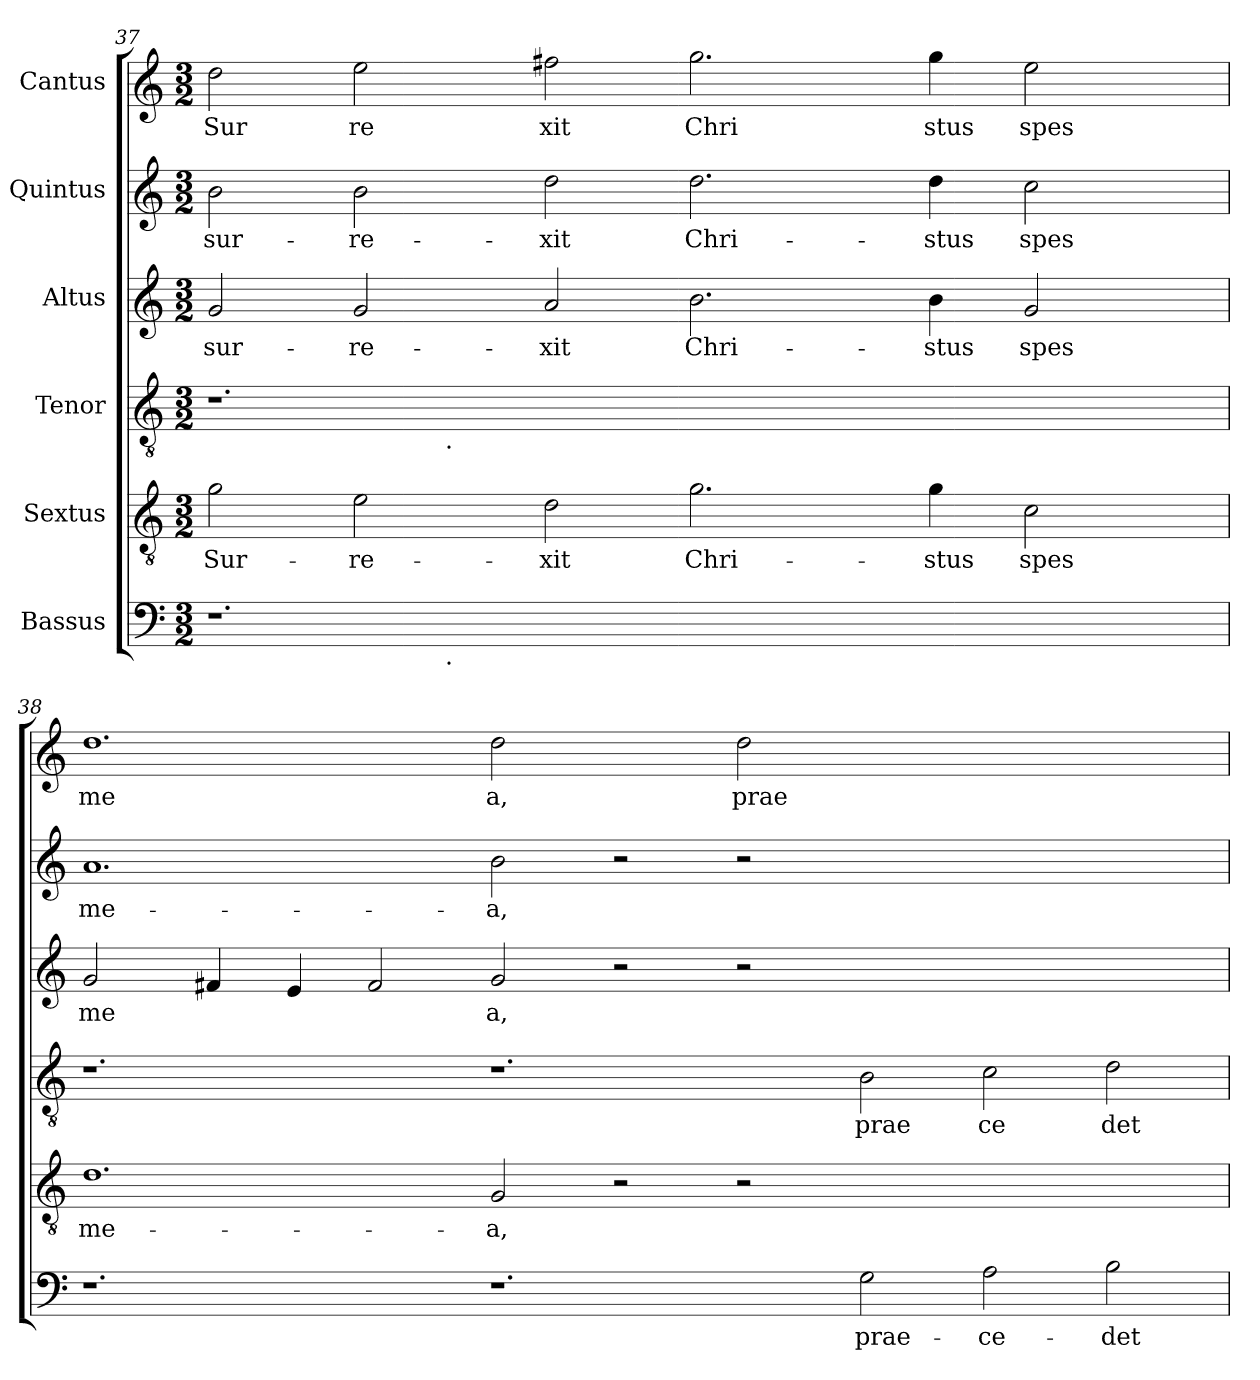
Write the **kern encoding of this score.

**kern	**text	**kern	**text	**kern	**text	**kern	**text	**kern	**text	**kern	**text
*part6	*part6	*part5	*part5	*part4	*part4	*part3	*part3	*part2	*part2	*part1	*part1
*staff6	*staff6	*staff5	*staff5	*staff4	*staff4	*staff3	*staff3	*staff2	*staff2	*staff1	*staff1
*I"Bassus	*	*I"Sextus	*	*I"Tenor	*	*I"Altus	*	*I"Quintus	*	*I"Cantus	*
!!LO:LB:g=z
*clefF4	*	*clefGv2	*	*clefGv2	*	*clefG2	*	*clefG2	*	*clefG2	*
*k[]	*	*k[]	*	*k[]	*	*k[]	*	*k[]	*	*k[]	*
*C:	*	*C:	*	*C:	*	*C:	*	*C:	*	*C:	*
*M3/2	*	*M3/2	*	*M3/2	*	*M3/2	*	*M3/2	*	*M3/2	*
=37	=37	=37	=37	=37	=37	=37	=37	=37	=37	=37	=37
!	!	!	!LO:LY:b:cj	!	!	!	!LO:LY:b:cj	!	!LO:LY:b:cj	!	!LO:LY:b:cj
*^	*	*	*	*^	*	*	*	*	*	*	*
1.r	2ryy	.	2g\	Sur-	1.r	2ryy	.	2g/	sur-	2b\	sur-	2dd\	Sur
!	!	!	!	!LO:LY:b:cj	!	!	!	!	!LO:LY:b:cj	!	!LO:LY:b:cj	!	!LO:LY:b:cj
.	8...ryy	.	2e\	-re-	.	8...ryy	.	2g/	-re-	2b\	-re-	2ee\	re
!	!	!	!	!	!	!LO:TX:b:t=.	!	!	!	!	!	!	!
!	!LO:TX:b:t=.	!	!	!	!	!	!	!	!	!	!	!	!
.	1ryy	.	.	.	.	1ryy	.	.	.	.	.	.	.
!	!	!	!	!LO:LY:b:cj	!	!	!	!	!LO:LY:b:cj	!	!LO:LY:b:cj	!	!LO:LY:b:cj
.	.	.	2d\	-xit	.	.	.	2a/	-xit	2dd\	-xit	2ff#X\	xit
!	!	!	!	!LO:LY:b:cj	!	!	!	!	!LO:LY:b:cj	!	!LO:LY:b:cj	!	!LO:LY:b:cj
1.ryy	.	.	2.g\	Chri-	1.ryy	.	.	2.b\	Chri-	2.dd\	Chri-	2.gg\	Chri
.	1ryy	.	.	.	.	1ryy	.	.	.	.	.	.	.
!	!	!	!	!LO:LY:b:cj	!	!	!	!	!LO:LY:b:cj	!	!LO:LY:b:cj	!	!LO:LY:b:cj
.	.	.	4g\	-stus	.	.	.	4b\	-stus	4dd\	-stus	4gg\	stus
!	!	!	!	!LO:LY:b:cj	!	!	!	!	!LO:LY:b:cj	!	!LO:LY:b:cj	!	!LO:LY:b:cj
.	.	.	2c\	spes	.	.	.	2g/	spes	2cc\	spes	2ee\	spes
.	4ryy	.	.	.	.	4ryy	.	.	.	.	.	.	.
.	64ryy	.	.	.	.	64ryy	.	.	.	.	.	.	.
=38	=38	=38	=38	=38	=38	=38	=38	=38	=38	=38	=38	=38	=38
!	!	!	!	!LO:LY:b:cj	!	!	!	!	!LO:LY:b:cj	!	!LO:LY:b:cj	!	!LO:LY:b:cj
*v	*v	*	*	*	*v	*v	*	*	*	*	*	*	*
1.r	.	1.d	me-	1.r	.	2g/	me-	1.a	me-	1.dd	me
!	!	!	!	!	!	!	!LO:LY:b:cj	!	!	!	!
.	.	.	.	.	.	4f#X/	--	.	.	.	.
!	!	!	!	!	!	!	!LO:LY:b:cj	!	!	!	!
.	.	.	.	.	.	4e/	--	.	.	.	.
!	!	!	!	!	!	!	!LO:LY:b:cj	!	!	!	!
.	.	.	.	.	.	2f#/	--	.	.	.	.
!	!	!	!LO:LY:b:cj	!	!	!	!LO:LY:b:cj	!	!LO:LY:b:cj	!	!LO:LY:b:cj
1.r	.	2G/	-a,	1.r	.	2g/	-a,	2b\	-a,	2dd\	a,
.	.	2r	.	.	.	2r	.	2r	.	2ryy	.
!	!	!	!	!	!	!	!	!	!	!	!LO:LY:b:cj
.	.	2r	.	.	.	2r	.	2r	.	2dd\	prae
!	!LO:LY:b:cj	!	!	!	!LO:LY:b:cj	!	!	!	!	!	!
2G\	prae-	1.ryy	.	2B\	prae	1.ryy	.	1.ryy	.	1.ryy	.
!	!LO:LY:b:cj	!	!	!	!LO:LY:b:cj	!	!	!	!	!	!
2A\	-ce-	.	.	2c\	ce	.	.	.	.	.	.
!	!LO:LY:b:cj	!	!	!	!LO:LY:b:cj	!	!	!	!	!	!
2B\	-det	.	.	2d\	det	.	.	.	.	.	.
=	=	=	=	=	=	=	=	=	=	=	=
*-	*-	*-	*-	*-	*-	*-	*-	*-	*-	*-	*-
